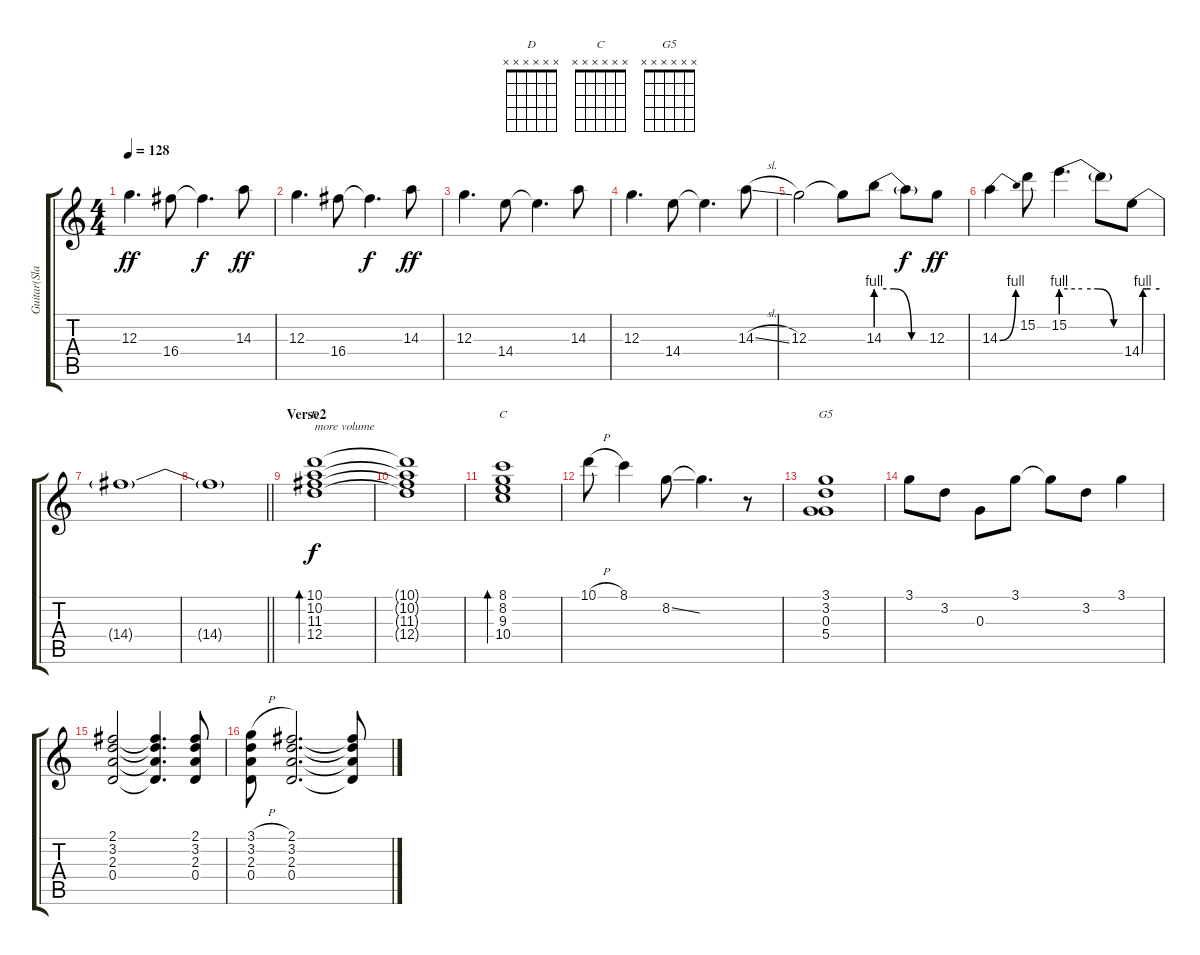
\track ("Guitar(Slash)" "Guitar(Sla") {instrument overdrivenguitar}
\staff {score tabs}
\tuning (E4 B3 G3 D3 A2 E2) {hide}
\chord ("D" x x x x x x)
\chord ("C" x x x x x x)
\chord ("G5" x x x x x x)
\ts (4 4)
\tempo 128
\clef g2
\ks c
12.3.4{d dy ff} 16.4.8 16.4{t}.4{d dy f} 14.3.8{dy ff} |
12.3.4{d} 16.4.8 16.4{t}.4{d dy f} 14.3.8{dy ff} |
12.3.4{d} 14.4.8 14.4{t}.4{d} 14.3.8 |
12.3.4{d} 14.4.8 14.4{t}.4{d} 14.3{sl}.8 |
12.3.2 12.3{t}.8 14.3{be (custom 0 4 20 4 40 0 60 0)}.8 14.3{t}.8{dy f} 12.3.8{dy ff} |
14.3{be (bend 0 0 60 4)}.4 15.2.8 15.2{be (custom 0 4 20 4 35 4 50 0 60 0)}.4{d} 15.2{t}.8 14.4{be (custom 0 0 4 4 15 4 30 4 60 4)}.8 |
14.4{t}.1 |
\barLineRight lightlight
14.4{t}.1 |
\section ("" "Verse2")
(10.1 10.2 11.3 12.4).1{bd 240 ch "D" txt "more volume" dy f instrument electricguitarjazz} |
(10.1{t} 10.2{t} 11.3{t} 12.4{t}).1 |
(8.1 8.2 9.3 10.4).1{bd 240 ch "C"} |
10.1{h}.8 8.1.4 8.2{ss}.8 8.2{t}.4{d} r.8 |
(3.1 3.2 0.3 5.4).1{ch "G5"} |
3.1.8 3.2.8 0.3.8 3.1.8 3.1{t}.8 3.2.8 3.1.4 |
(2.1 3.2 2.3 0.4).2 (2.1{t} 3.2{t} 2.3{t} 0.4{t}).4{d} (2.1 3.2 2.3 0.4).8 |
(3.1{h} 3.2 2.3 0.4).8 (2.1 3.2 2.3 0.4).2{d} (2.1{t} 3.2{t} 2.3{t} 0.4{t}).8
